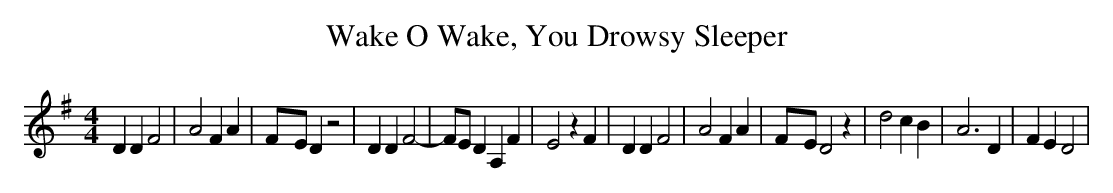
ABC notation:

X:1
T:Wake O Wake, You Drowsy Sleeper
M:4/4
L:1/4
K:G
 D D F2| A2 F A|F/2-E/2 D z2| D D F2-| F/2E/2 D A, F| E2 z F| D D F2|\
 A2 F A|F/2-E/2 D2 z| d2 c B| A3 D| F E D2|
